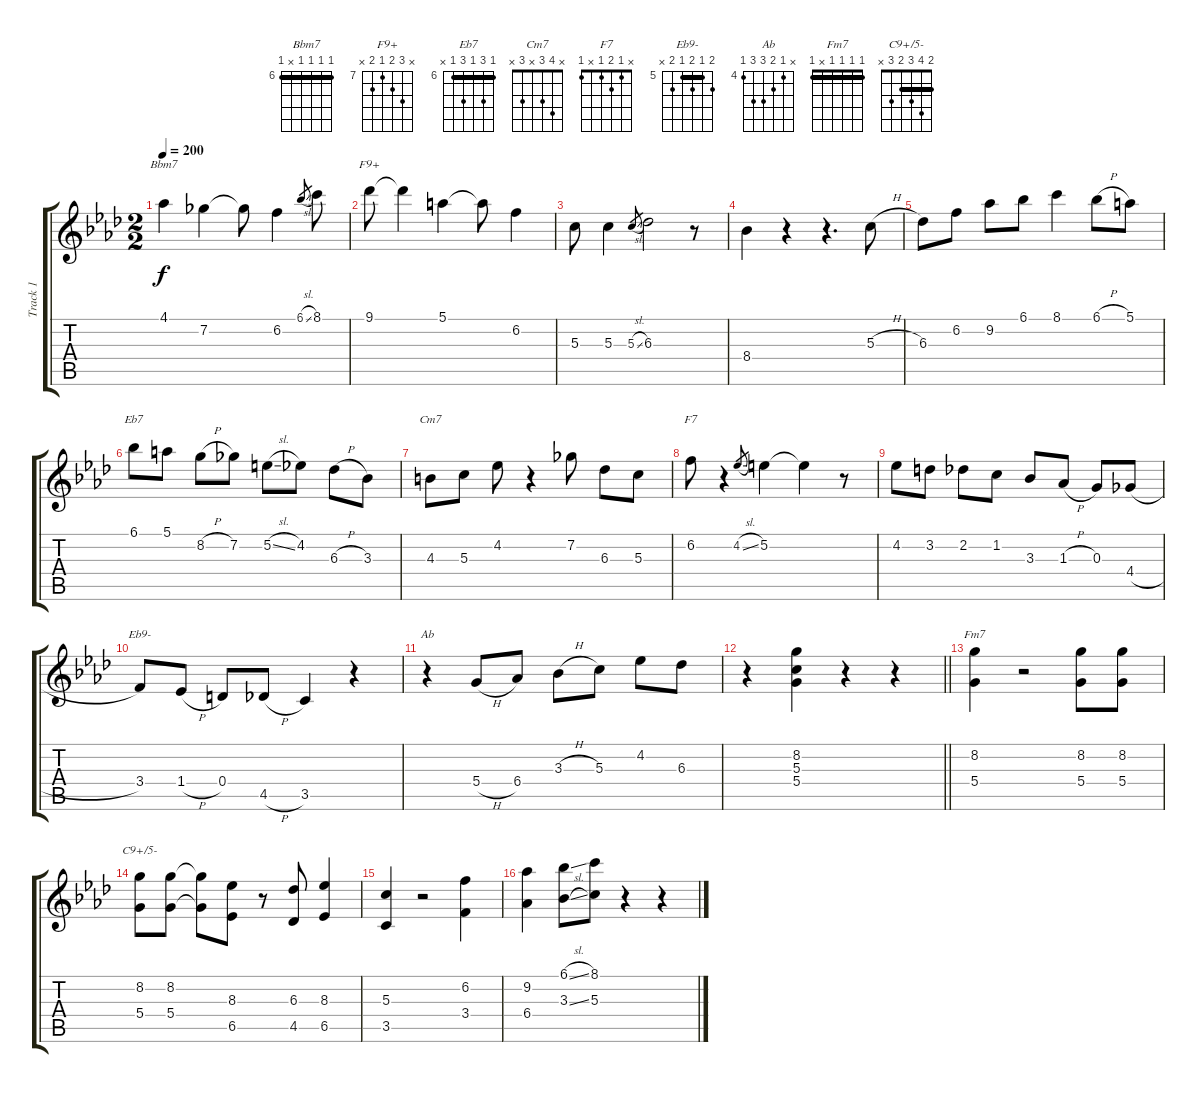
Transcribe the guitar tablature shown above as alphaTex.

\track ("Track 1" "Track 1") {instrument electricguitarjazz}
\staff {score tabs}
\tuning (E4 B3 G3 D3 A2 E2) {hide}
\chord ("Bbm7" 6 6 6 6 x 6) {firstfret 6 barre 6}
\chord ("F9+" x 9 8 7 8 x) {firstfret 7}
\chord ("Eb7" 6 8 6 8 6 x) {firstfret 6 barre 6}
\chord ("Cm7" x 4 3 x 3 x)
\chord ("F7" x 1 2 1 x 1)
\chord ("Eb9-" 6 5 6 5 6 x) {firstfret 5 barre 5}
\chord ("Ab" x 4 5 6 6 4) {firstfret 4}
\chord ("Fm7" 1 1 1 1 x 1) {barre 1}
\chord ("C9+/5-" 2 4 3 2 3 x) {barre 2}
\ts (2 2)
\tempo 200
\clef g2
\ks ab
4.1{t}.4{ch "Bbm7" dy f} 7.2.4 7.2{t}.8 6.2.4 6.1{sl}.8{gr} 8.1.8 |
9.1.8{ch "F9+"} 9.1{t}.4 5.1.4 5.1{t}.8 6.2.4 |
5.3.8 5.3.4 5.3{sl}.8{gr} 6.3.2 r.8 |
8.4.4 r.4 r.4{d} 5.3{h}.8 |
6.3.8 6.2.8 9.2.8 6.1.8 8.1.4 6.1{h}.8 5.1.8 |
6.1.8{ch "Eb7"} 5.1.8 8.2{h}.8 7.2.8 5.2{sl}.8 4.2.8 6.3{h}.8 3.3.8 |
4.3.8{ch "Cm7"} 5.3.8 4.2.8 r.4 7.2.8 6.3.8 5.3.8 |
6.2.8{ch "F7"} r.4 4.2{sl}.8{gr} 5.2.4 5.2{t}.4 r.8 |
4.2.8 3.2.8 2.2.8 1.2.8 3.3.8 1.3{h}.8 0.3.8 4.4{h}.8 |
3.4.8{ch "Eb9-"} 1.4{h}.8 0.4.8 4.5{h}.8 3.5.4 r.4 |
r.4{ch "Ab"} 5.4{h}.8 6.4.8 3.3{h}.8 5.3.8 4.2.8 6.3.8 |
\barLineRight lightlight
r.4 (8.2 5.3 5.4).4 r.4 r.4 |
(8.2 5.4).4{ch "Fm7"} r.2 (8.2 5.4).8 (8.2 5.4).8 |
(8.2 5.4).8{ch "C9+/5-"} (8.2 5.4).8 (8.2{t} 5.4{t}).8 (8.3 6.5).8 r.8 (6.3 4.5).8 (8.3 6.5).4 |
(5.3 3.5).4 r.2 (6.2 3.4).4 |
(9.2 6.4).4 (6.1{sl} 3.3{sl}).8 (8.1 5.3).8 r.4 r.4
